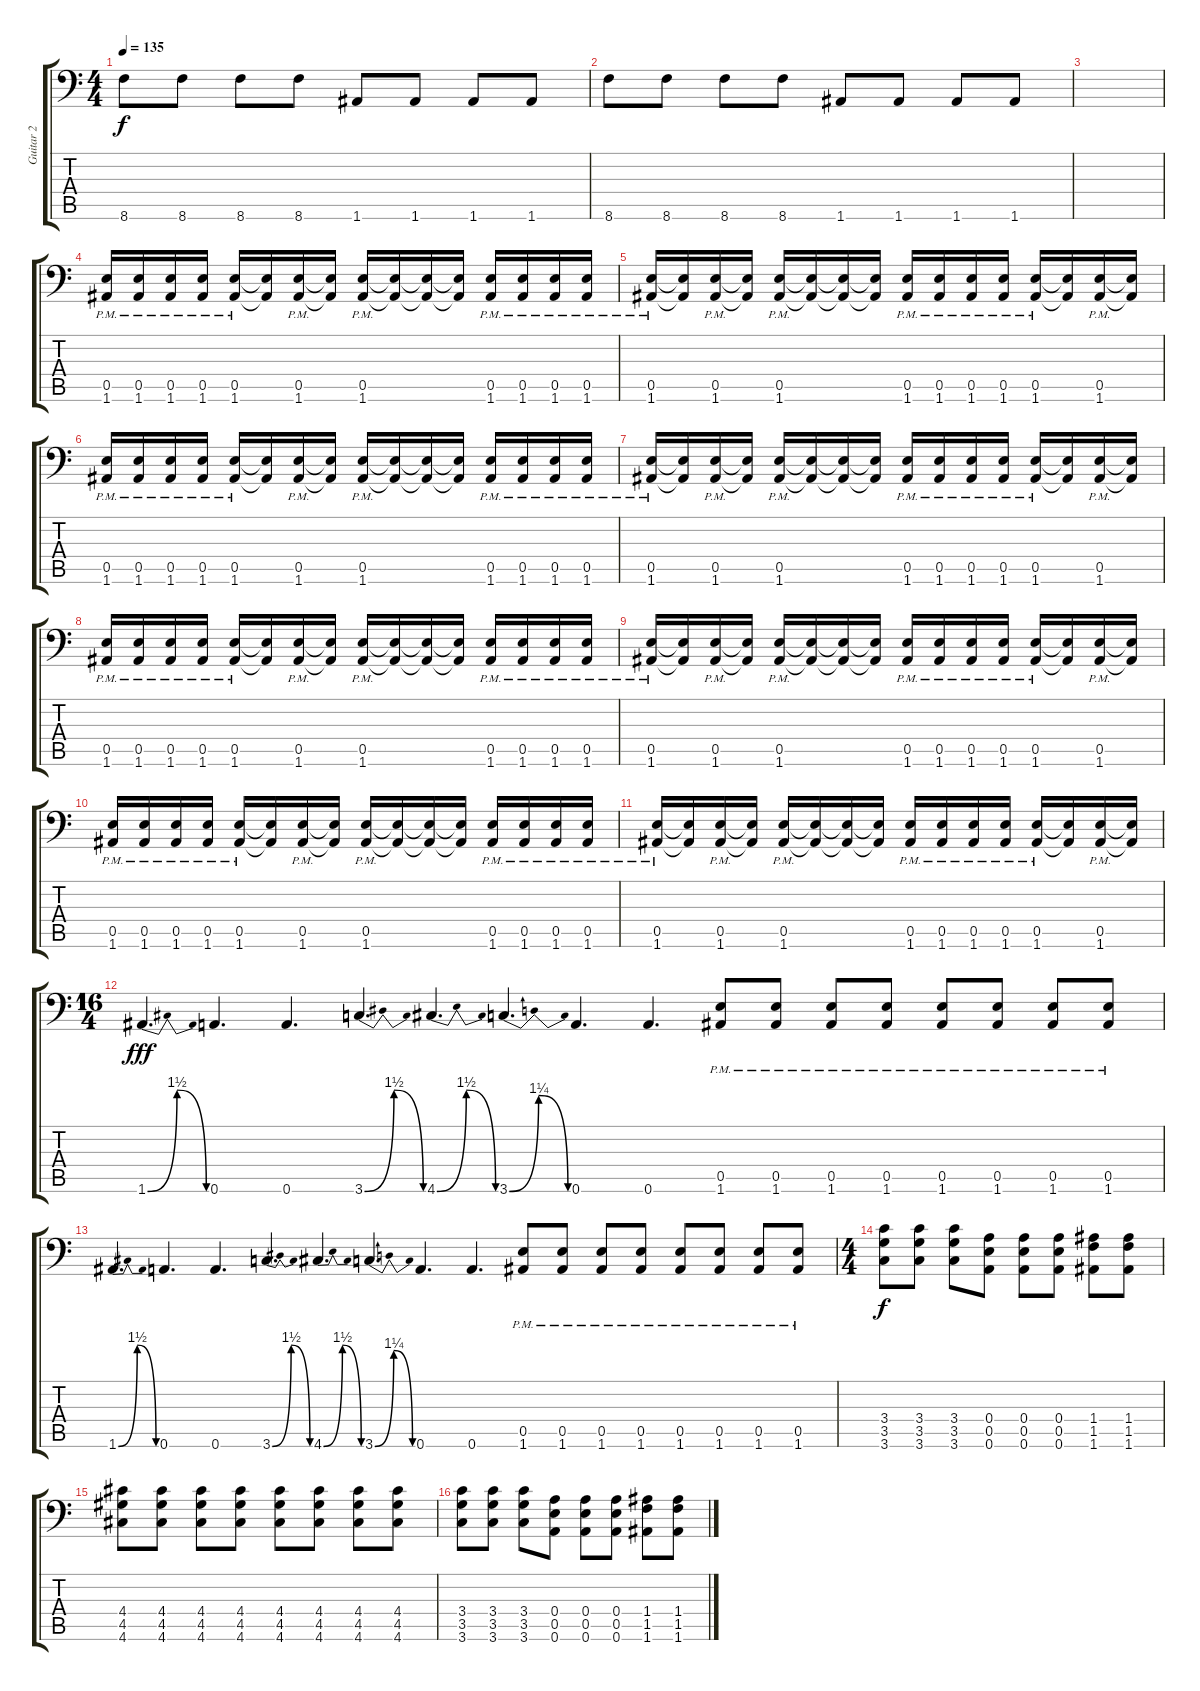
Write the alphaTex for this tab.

\track ("Guitar 2" "Guitar 2") {instrument distortionguitar}
\staff {score tabs}
\tuning (B3 Gb3 D3 A2 E2 A1) {hide}
\ts (4 4)
\tempo 135
\clef f4
\ks c
8.6.8{dy f} 8.6.8 8.6.8 8.6.8 1.6.8 1.6.8 1.6.8 1.6.8 |
8.6.8 8.6.8 8.6.8 8.6.8 1.6.8 1.6.8 1.6.8 1.6.8 |
|
(0.5{pm} 1.6{pm}).16 (0.5{pm} 1.6{pm}).16 (0.5{pm} 1.6{pm}).16 (0.5{pm} 1.6{pm}).16 (0.5{pm} 1.6{pm}).16 (0.5{t} 1.6{t}).16 (0.5{pm} 1.6{pm}).16 (0.5{t} 1.6{t}).16 (0.5{pm} 1.6{pm}).16 (0.5{t} 1.6{t}).16 (0.5{t} 1.6{t}).16 (0.5{t} 1.6{t}).16 (0.5{pm} 1.6{pm}).16 (0.5{pm} 1.6{pm}).16 (0.5{pm} 1.6{pm}).16 (0.5{pm} 1.6{pm}).16 |
(0.5{pm} 1.6{pm}).16 (0.5{t} 1.6{t}).16 (0.5{pm} 1.6{pm}).16 (0.5{t} 1.6{t}).16 (0.5{pm} 1.6{pm}).16 (0.5{t} 1.6{t}).16 (0.5{t} 1.6{t}).16 (0.5{t} 1.6{t}).16 (0.5{pm} 1.6{pm}).16 (0.5{pm} 1.6{pm}).16 (0.5{pm} 1.6{pm}).16 (0.5{pm} 1.6{pm}).16 (0.5{pm} 1.6{pm}).16 (0.5{t} 1.6{t}).16 (0.5{pm} 1.6{pm}).16 (0.5{t} 1.6{t}).16 |
(0.5{pm} 1.6{pm}).16 (0.5{pm} 1.6{pm}).16 (0.5{pm} 1.6{pm}).16 (0.5{pm} 1.6{pm}).16 (0.5{pm} 1.6{pm}).16 (0.5{t} 1.6{t}).16 (0.5{pm} 1.6{pm}).16 (0.5{t} 1.6{t}).16 (0.5{pm} 1.6{pm}).16 (0.5{t} 1.6{t}).16 (0.5{t} 1.6{t}).16 (0.5{t} 1.6{t}).16 (0.5{pm} 1.6{pm}).16 (0.5{pm} 1.6{pm}).16 (0.5{pm} 1.6{pm}).16 (0.5{pm} 1.6{pm}).16 |
(0.5{pm} 1.6{pm}).16 (0.5{t} 1.6{t}).16 (0.5{pm} 1.6{pm}).16 (0.5{t} 1.6{t}).16 (0.5{pm} 1.6{pm}).16 (0.5{t} 1.6{t}).16 (0.5{t} 1.6{t}).16 (0.5{t} 1.6{t}).16 (0.5{pm} 1.6{pm}).16 (0.5{pm} 1.6{pm}).16 (0.5{pm} 1.6{pm}).16 (0.5{pm} 1.6{pm}).16 (0.5{pm} 1.6{pm}).16 (0.5{t} 1.6{t}).16 (0.5{pm} 1.6{pm}).16 (0.5{t} 1.6{t}).16 |
(0.5{pm} 1.6{pm}).16 (0.5{pm} 1.6{pm}).16 (0.5{pm} 1.6{pm}).16 (0.5{pm} 1.6{pm}).16 (0.5{pm} 1.6{pm}).16 (0.5{t} 1.6{t}).16 (0.5{pm} 1.6{pm}).16 (0.5{t} 1.6{t}).16 (0.5{pm} 1.6{pm}).16 (0.5{t} 1.6{t}).16 (0.5{t} 1.6{t}).16 (0.5{t} 1.6{t}).16 (0.5{pm} 1.6{pm}).16 (0.5{pm} 1.6{pm}).16 (0.5{pm} 1.6{pm}).16 (0.5{pm} 1.6{pm}).16 |
(0.5{pm} 1.6{pm}).16 (0.5{t} 1.6{t}).16 (0.5{pm} 1.6{pm}).16 (0.5{t} 1.6{t}).16 (0.5{pm} 1.6{pm}).16 (0.5{t} 1.6{t}).16 (0.5{t} 1.6{t}).16 (0.5{t} 1.6{t}).16 (0.5{pm} 1.6{pm}).16 (0.5{pm} 1.6{pm}).16 (0.5{pm} 1.6{pm}).16 (0.5{pm} 1.6{pm}).16 (0.5{pm} 1.6{pm}).16 (0.5{t} 1.6{t}).16 (0.5{pm} 1.6{pm}).16 (0.5{t} 1.6{t}).16 |
(0.5{pm} 1.6{pm}).16 (0.5{pm} 1.6{pm}).16 (0.5{pm} 1.6{pm}).16 (0.5{pm} 1.6{pm}).16 (0.5{pm} 1.6{pm}).16 (0.5{t} 1.6{t}).16 (0.5{pm} 1.6{pm}).16 (0.5{t} 1.6{t}).16 (0.5{pm} 1.6{pm}).16 (0.5{t} 1.6{t}).16 (0.5{t} 1.6{t}).16 (0.5{t} 1.6{t}).16 (0.5{pm} 1.6{pm}).16 (0.5{pm} 1.6{pm}).16 (0.5{pm} 1.6{pm}).16 (0.5{pm} 1.6{pm}).16 |
(0.5{pm} 1.6{pm}).16 (0.5{t} 1.6{t}).16 (0.5{pm} 1.6{pm}).16 (0.5{t} 1.6{t}).16 (0.5{pm} 1.6{pm}).16 (0.5{t} 1.6{t}).16 (0.5{t} 1.6{t}).16 (0.5{t} 1.6{t}).16 (0.5{pm} 1.6{pm}).16 (0.5{pm} 1.6{pm}).16 (0.5{pm} 1.6{pm}).16 (0.5{pm} 1.6{pm}).16 (0.5{pm} 1.6{pm}).16 (0.5{t} 1.6{t}).16 (0.5{pm} 1.6{pm}).16 (0.5{t} 1.6{t}).16 |
\ts (16 4)
1.6{be (bendrelease 0 0 10 6 10 6 60 0)}.4{d dy fff} 0.6.4{d} 0.6.4{d} 3.6{be (bendrelease 0 0 10 6 10 6 60 0)}.4{d} 4.6{be (bendrelease 0 0 10 6 10 6 60 0)}.4{d} 3.6{be (bendrelease 0 0 10 5 10 5 60 0)}.4{d} 0.6.4{d} 0.6.4{d} (0.5{pm} 1.6{pm}).8 (0.5{pm} 1.6{pm}).8 (0.5{pm} 1.6{pm}).8 (0.5{pm} 1.6{pm}).8 (0.5{pm} 1.6{pm}).8 (0.5{pm} 1.6{pm}).8 (0.5{pm} 1.6{pm}).8 (0.5{pm} 1.6{pm}).8 |
1.6{be (bendrelease 0 0 10 6 10 6 60 0)}.4{d} 0.6.4{d} 0.6.4{d} 3.6{be (bendrelease 0 0 10 6 10 6 60 0)}.4{d} 4.6{be (bendrelease 0 0 10 6 10 6 60 0)}.4{d} 3.6{be (bendrelease 0 0 10 5 10 5 60 0)}.4{d} 0.6.4{d} 0.6.4{d} (0.5{pm} 1.6{pm}).8 (0.5{pm} 1.6{pm}).8 (0.5{pm} 1.6{pm}).8 (0.5{pm} 1.6{pm}).8 (0.5{pm} 1.6{pm}).8 (0.5{pm} 1.6{pm}).8 (0.5{pm} 1.6{pm}).8 (0.5{pm} 1.6{pm}).8 |
\ts (4 4)
(3.4 3.5 3.6).8{dy f} (3.4 3.5 3.6).8 (3.4 3.5 3.6).8 (0.4 0.5 0.6).8 (0.4 0.5 0.6).8 (0.4 0.5 0.6).8 (1.4 1.5 1.6).8 (1.4 1.5 1.6).8 |
(4.4 4.5 4.6).8 (4.4 4.5 4.6).8 (4.4 4.5 4.6).8 (4.4 4.5 4.6).8 (4.4 4.5 4.6).8 (4.4 4.5 4.6).8 (4.4 4.5 4.6).8 (4.4 4.5 4.6).8 |
(3.4 3.5 3.6).8 (3.4 3.5 3.6).8 (3.4 3.5 3.6).8 (0.4 0.5 0.6).8 (0.4 0.5 0.6).8 (0.4 0.5 0.6).8 (1.4 1.5 1.6).8 (1.4 1.5 1.6).8
